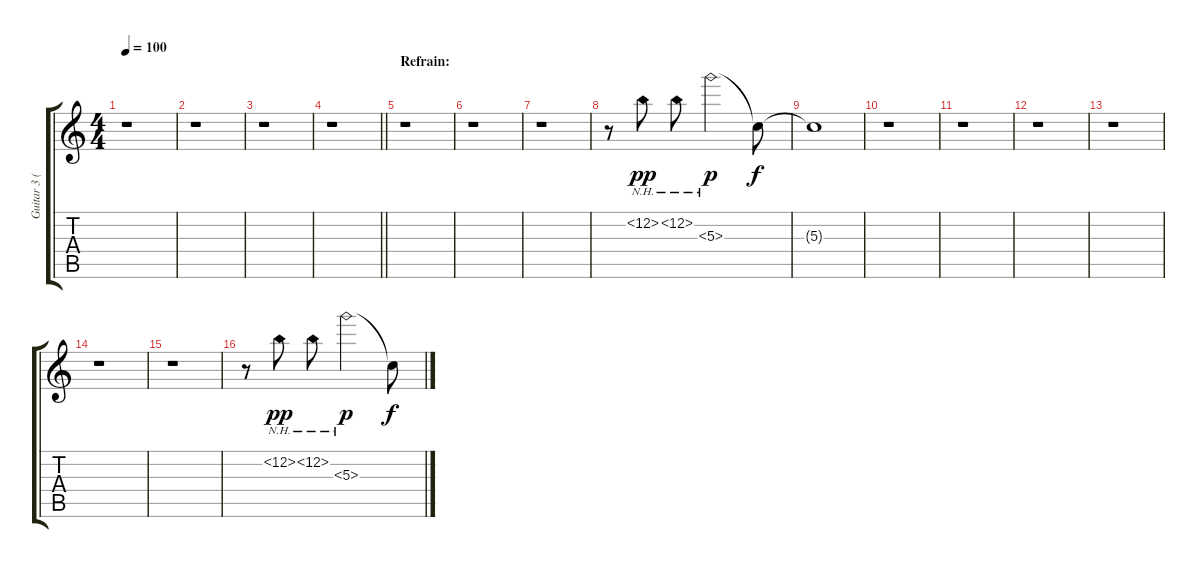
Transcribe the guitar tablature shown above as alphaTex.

\track ("Guitar 3 (Electric)" "Guitar 3 (") {instrument distortionguitar}
\staff {score tabs}
\tuning (E4 B3 G3 D3 A2 E2) {hide}
\ts (4 4)
\tempo 100
\clef g2
\ks c
r.1{dy pp} |
r.1 |
r.1 |
\barLineRight lightlight
r.1 |
\section ("" "Refrain:")
r.1 |
r.1 |
r.1 |
r.8{volume 14} 12.2{nh}.8 13.2{nh}.8 5.3{nh}.2{dy p} 5.3{t}.8{dy f} |
5.3{t}.1 |
r.1{volume 10} |
r.1 |
r.1 |
r.1 |
r.1 |
r.1 |
r.8{volume 14} 12.2{nh}.8{dy pp} 13.2{nh}.8 5.3{nh}.2{dy p} 5.3{t}.8{dy f}
